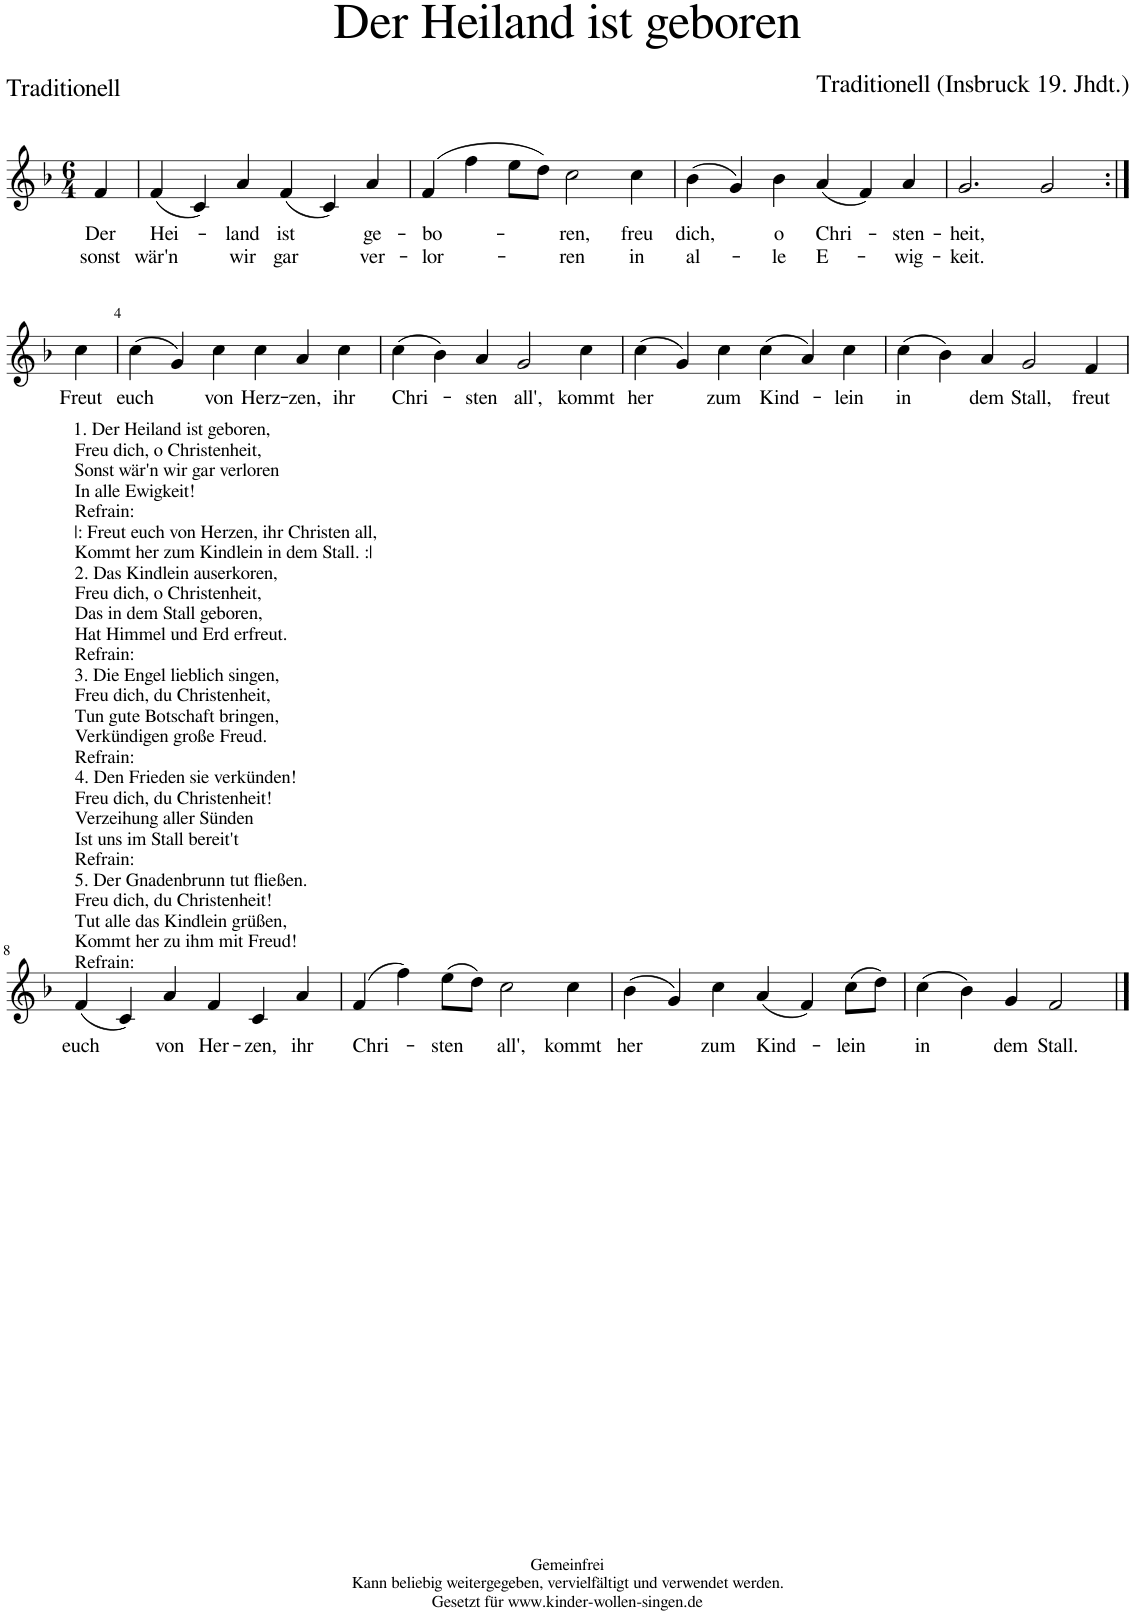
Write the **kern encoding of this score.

**kern	**text	**text
*part1	*part1	*part1
*staff1	*staff1	*staff1
*I"Voice	*	*
*clefG2	*	*
*k[b-]	*	*
*M6/4	*	*
=	=	=
!	!LO:LY:b	!LO:LY:b
4f/	Der	sonst
=1	=1	=1
!	!LO:LY:b	!LO:LY:b
(4f/	Hei-	wär'n
4c/)	.	.
!	!LO:LY:b	!LO:LY:b
4a/	land	wir
!	!LO:LY:b	!LO:LY:b
(4f/	ist	gar
4c/)	.	.
!	!LO:LY:b	!LO:LY:b
4a/	ge-	ver-
=2	=2	=2
!	!LO:LY:b	!LO:LY:b
(4f/	bo-	lor-
4ff\	.	.
8ee\L	.	.
8dd\J)	.	.
!	!LO:LY:b	!LO:LY:b
2cc\	ren,	ren
!	!LO:LY:b	!LO:LY:b
4cc\	freu	in
=3	=3	=3
!	!LO:LY:b	!LO:LY:b
(4b-\	dich,	al-
4g/)	.	.
!	!LO:LY:b	!LO:LY:b
4b-\	o	le
!	!LO:LY:b	!LO:LY:b
(4a/	Chri-	E-
4f/)	.	.
!	!LO:LY:b	!LO:LY:b
4a/	sten-	wig-
=3X1	=3X1	=3X1
!	!LO:LY:b	!LO:LY:b
2.g/	heit,	keit.
2g/	.	.
!!LO:LB:g=z
=3X2:|!	=3X2:|!	=3X2:|!
!	!LO:LY:b	!
4cc\	Freut	.
=4	=4	=4
!	!LO:LY:b	!
(4cc\	euch	.
4g/)	.	.
!	!LO:LY:b	!
4cc\	von	.
!	!LO:LY:b	!
4cc\	Herz-	.
!	!LO:LY:b	!
4a/	zen,	.
!	!LO:LY:b	!
4cc\	ihr	.
=5	=5	=5
!	!LO:LY:b	!
(4cc\	Chri-	.
4b-\)	.	.
!	!LO:LY:b	!
4a/	sten	.
!	!LO:LY:b	!
2g/	all',	.
!	!LO:LY:b	!
4cc\	kommt	.
=6	=6	=6
!	!LO:LY:b	!
(4cc\	her	.
4g/)	.	.
!	!LO:LY:b	!
4cc\	zum	.
!	!LO:LY:b	!
(4cc\	Kind-	.
4a/)	.	.
!	!LO:LY:b	!
4cc\	lein	.
=7	=7	=7
!	!LO:LY:b	!
(4cc\	in	.
4b-\)	.	.
!	!LO:LY:b	!
4a/	dem	.
!	!LO:LY:b	!
2g/	Stall,	.
!	!LO:LY:b	!
4f/	freut	.
!!LO:LB:g=z
=8	=8	=8
!LO:TX:a:t=1. Der Heiland ist geboren,	!	!
!LO:TX:a:t=Freu dich, o Christenheit,	!	!
!LO:TX:a:t=Sonst wär'n wir gar verloren	!	!
!LO:TX:a:t=In alle Ewigkeit!	!	!
!LO:TX:a:t=Refrain&colon;	!	!
!LO:TX:a:t=|&colon; Freut euch von Herzen, ihr Christen all,	!	!
!LO:TX:a:t=Kommt her zum Kindlein in dem Stall. &colon;|	!	!
!LO:TX:a:t=2. Das Kindlein auserkoren,	!	!
!LO:TX:a:t=Freu dich, o Christenheit,	!	!
!LO:TX:a:t=Das in dem Stall geboren,	!	!
!LO:TX:a:t=Hat Himmel und Erd erfreut.	!	!
!LO:TX:a:t=Refrain&colon;	!	!
!LO:TX:a:t=3. Die Engel lieblich singen,	!	!
!LO:TX:a:t=Freu dich, du Christenheit,	!	!
!LO:TX:a:t=Tun gute Botschaft bringen,	!	!
!LO:TX:a:t=Verkündigen große Freud.	!	!
!LO:TX:a:t=Refrain&colon;	!	!
!LO:TX:a:t=4. Den Frieden sie verkünden!	!	!
!LO:TX:a:t=Freu dich, du Christenheit!	!	!
!LO:TX:a:t=Verzeihung aller Sünden	!	!
!LO:TX:a:t=Ist uns im Stall bereit't	!	!
!LO:TX:a:t=Refrain&colon;	!	!
!LO:TX:a:t=5. Der Gnadenbrunn tut fließen.	!	!
!LO:TX:a:t=Freu dich, du Christenheit!	!	!
!LO:TX:a:t=Tut alle das Kindlein grüßen,	!	!
!LO:TX:a:t=Kommt her zu ihm mit Freud!	!	!
!LO:TX:a:t=Refrain&colon;	!	!
!	!LO:LY:b	!
(4f/	euch	.
4c/)	.	.
!	!LO:LY:b	!
4a/	von	.
!	!LO:LY:b	!
4f/	Her-	.
!	!LO:LY:b	!
4c/	zen,	.
!	!LO:LY:b	!
4a/	ihr	.
=9	=9	=9
!	!LO:LY:b	!
(4f/	Chri-	.
4ff\)	.	.
!	!LO:LY:b	!
(8ee\L	sten	.
8dd\J)	.	.
!	!LO:LY:b	!
2cc\	-all',	.
!	!LO:LY:b	!
4cc\	kommt	.
=10	=10	=10
!	!LO:LY:b	!
(4b-\	her	.
4g/)	.	.
!	!LO:LY:b	!
4cc\	zum	.
!	!LO:LY:b	!
(4a/	Kind-	.
4f/)	.	.
!	!LO:LY:b	!
(8cc\L	lein	.
8dd\J)	.	.
=10X3	=10X3	=10X3
!	!LO:LY:b	!
(4cc\	in	.
4b-\)	.	.
!	!LO:LY:b	!
4g/	dem	.
!	!LO:LY:b	!
2f/	Stall.	.
==	==	==
*-	*-	*-
